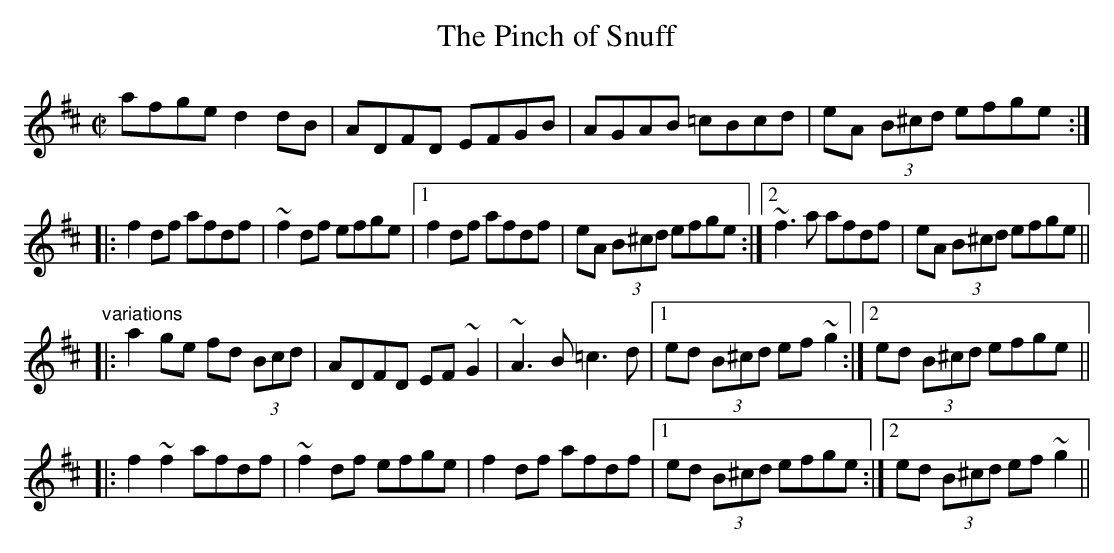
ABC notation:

X:1
T:Pinch of Snuff, The
M:C|
K:D
afge d2dB|ADFD EFGB|AGAB =cBcd|eA (3B^cd efge:|
|:f2df afdf|~f2df efge|1 f2df afdf|eA (3B^cd efge:|2 ~f3a afdf|eA (3B^cd efge||
"variations"
|:a2ge fd (3Bcd|ADFD EF~G2|~A3B =c3d|1 ed (3B^cd ef~g2:|2 ed (3B^cd efge||
|:f2~f2 afdf|~f2df efge|f2df afdf|1 ed (3B^cd efge:|2 ed (3B^cd ef~g2||
